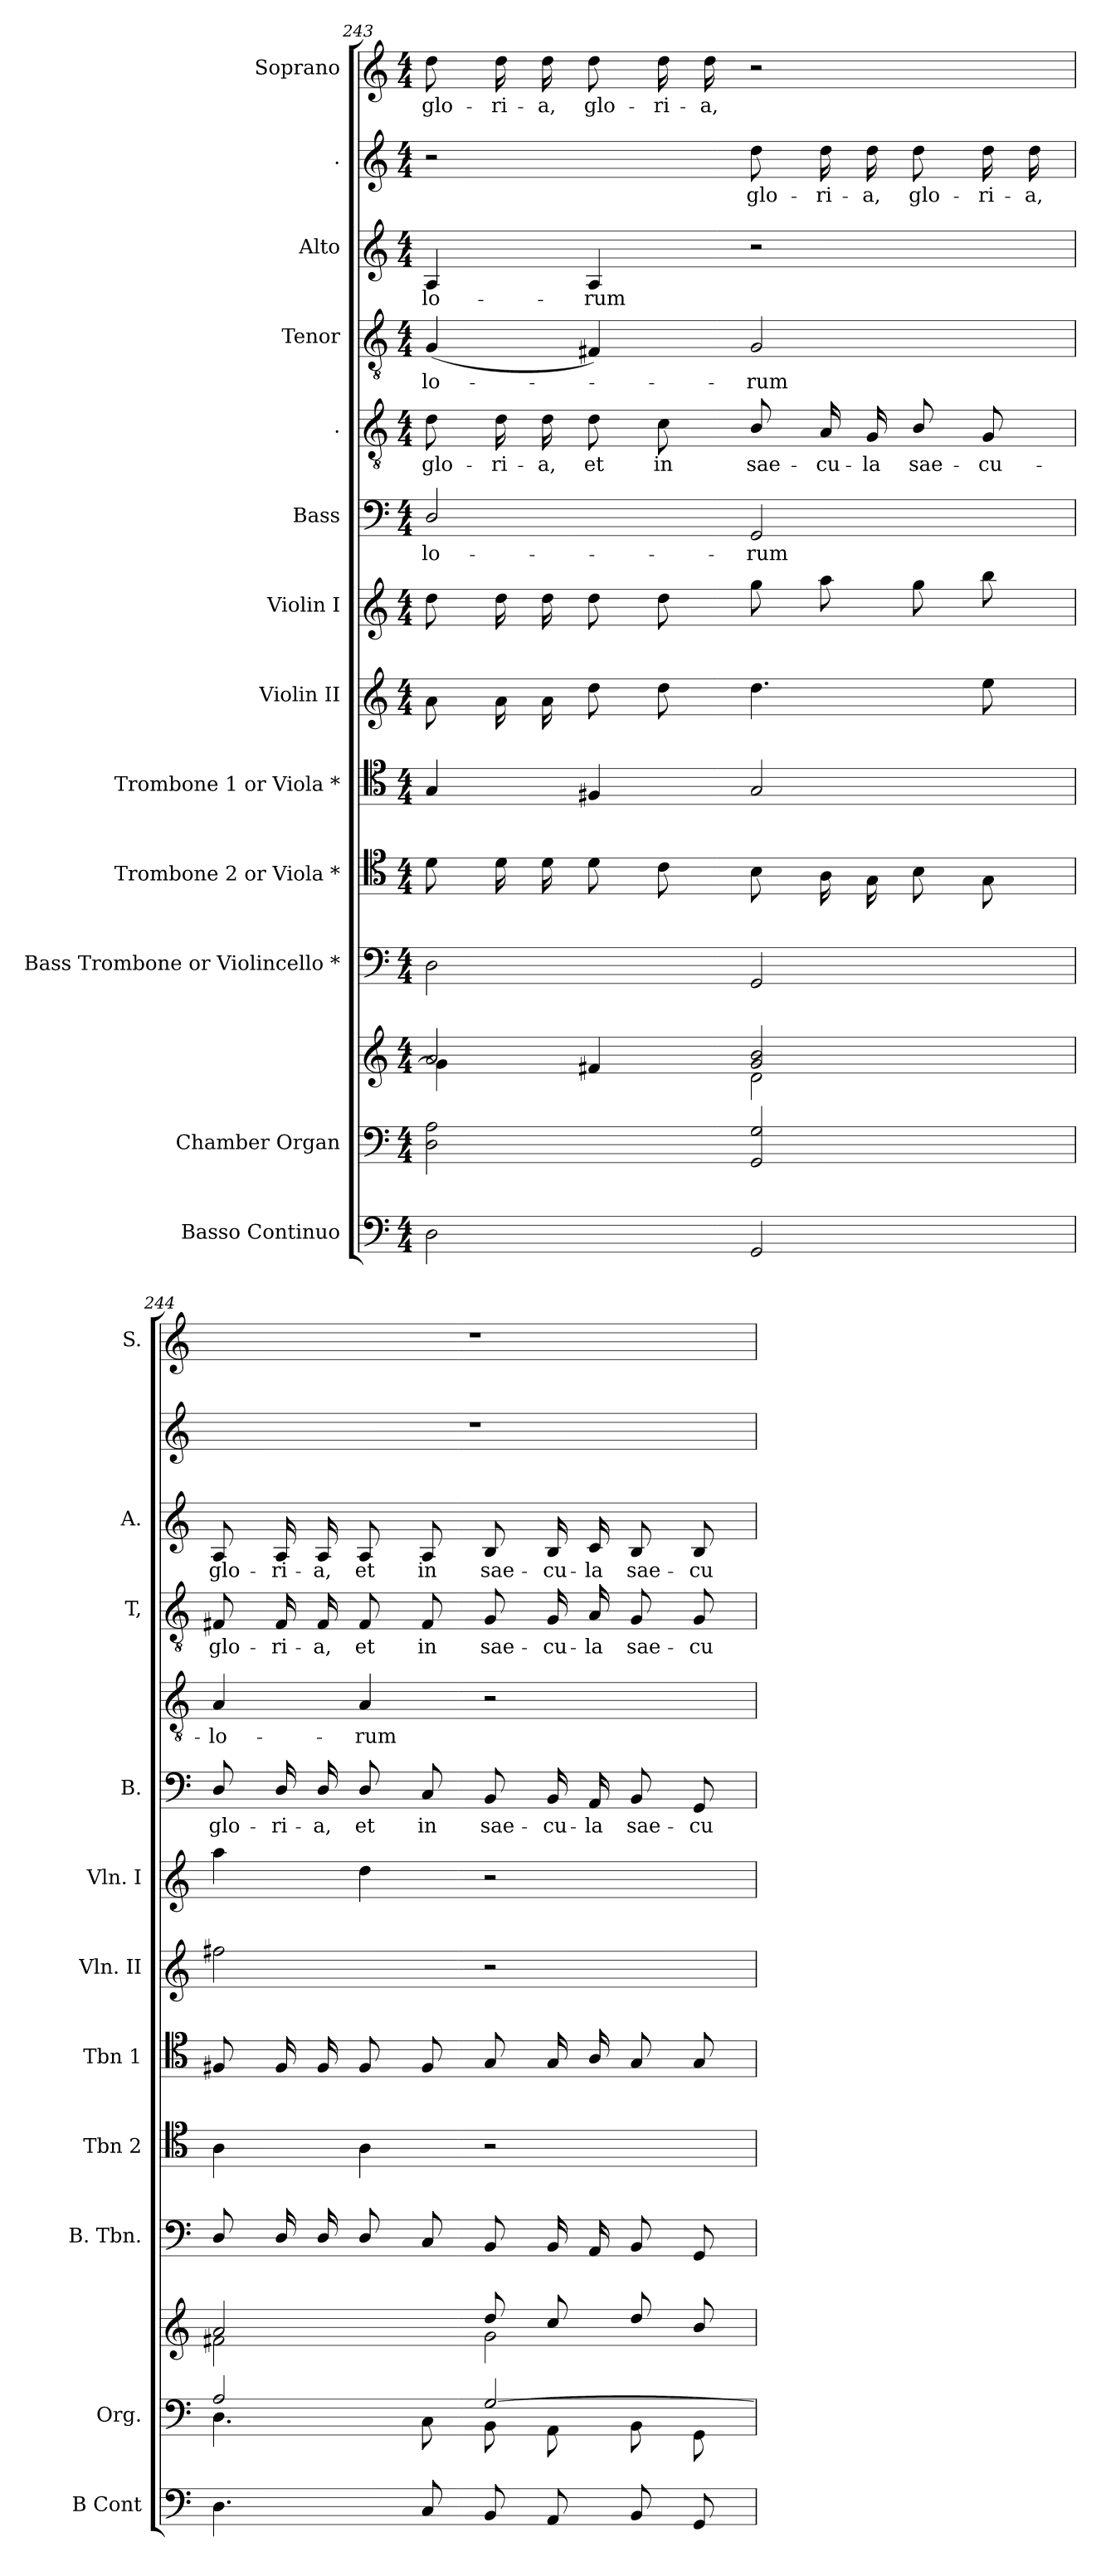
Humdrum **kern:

**kern	**kern	**kern	**kern	**kern	**kern	**kern	**kern	**kern	**text	**kern	**text	**kern	**text	**kern	**text	**kern	**text	**kern	**text
*part13	*part12	*part12	*part11	*part10	*part9	*part8	*part7	*part6	*part6	*part5	*part5	*part4	*part4	*part3	*part3	*part2	*part2	*part1	*part1
*staff14	*staff13	*staff12	*staff11	*staff10	*staff9	*staff8	*staff7	*staff6	*staff6	*staff5	*staff5	*staff4	*staff4	*staff3	*staff3	*staff2	*staff2	*staff1	*staff1
*I"Basso  Continuo	*I"Chamber  Organ	*	*I"Bass Trombone or Violincello *	*I"Trombone 2 or Viola *	*I"Trombone 1 or Viola *	*I"Violin II	*I"Violin I	*I"Bass	*	*I".	*	*I"Tenor	*	*I"Alto	*	*I".	*	*I"Soprano	*
*I'B Cont	*I'Org.	*	*I'B. Tbn.	*I'Tbn 2	*I'Tbn 1	*I'Vln. II	*I'Vln. I	*I'B.	*	*	*	*I'T,	*	*I'A.	*	*	*	*I'S.	*
*clefF4	*clefF4	*clefG2	*clefF4	*clefC4	*clefC4	*clefG2	*clefG2	*clefF4	*	*clefGv2	*	*clefGv2	*	*clefG2	*	*clefG2	*	*clefG2	*
*ITrd7c12	*	*	*	*	*	*	*	*	*	*ITrd7c12	*	*ITrd7c12	*	*	*	*	*	*	*
*k[]	*k[]	*k[]	*k[]	*k[]	*k[]	*k[]	*k[]	*k[]	*	*k[]	*	*k[]	*	*k[]	*	*k[]	*	*k[]	*
*C:	*C:	*C:	*C:	*C:	*C:	*C:	*C:	*C:	*	*C:	*	*C:	*	*C:	*	*C:	*	*C:	*
*M4/4	*M4/4	*M4/4	*M4/4	*M4/4	*M4/4	*M4/4	*M4/4	*M4/4	*	*M4/4	*	*M4/4	*	*M4/4	*	*M4/4	*	*M4/4	*
=243	=243	=243	=243	=243	=243	=243	=243	=243	=243	=243	=243	=243	=243	=243	=243	=243	=243	=243	=243
*	*	*^	*	*	*	*	*	*	*	*	*	*	*	*	*	*	*	*	*
!	!	!	!	!	!	!	!	!	!	!LO:LY:b:color=#000000	!	!	!	!	!	!	!	!	!	!
!	!	!	!	!	!	!	!	!	!	!	!	!LO:LY:b:color=#000000	!	!	!	!	!	!	!	!
!	!	!	!	!	!	!	!	!	!	!	!	!	!	!LO:LY:b:color=#000000	!	!	!	!	!	!
!	!	!	!	!	!	!	!	!	!	!	!	!	!	!	!	!LO:LY:b:color=#000000	!	!	!	!
!	!	!	!	!	!	!	!	!	!	!	!	!	!	!	!	!	!	!	!	!LO:LY:b:color=#000000
2DDi\	2Di\ 2Ai	2ai/	4gi\]	2Di\	8di\	4Gi/	8ai\	8ddi\	2Di/	-lo-	8Di\	glo-	(4GGi/	-lo-	4Ai/	-lo-	2r	.	8ddi\	glo-
!	!	!	!	!	!	!	!	!	!	!	!	!LO:LY:b:color=#000000	!	!	!	!	!	!	!	!
!	!	!	!	!	!	!	!	!	!	!	!	!	!	!	!	!	!	!	!	!LO:LY:b:color=#000000
.	.	.	.	.	16di\	.	16ai\	16ddi\	.	.	16Di\	-ri-	.	.	.	.	.	.	16ddi\	-ri-
!	!	!	!	!	!	!	!	!	!	!	!	!LO:LY:b:color=#000000	!	!	!	!	!	!	!	!
!	!	!	!	!	!	!	!	!	!	!	!	!	!	!	!	!	!	!	!	!LO:LY:b:color=#000000
.	.	.	.	.	16di\	.	16ai\	16ddi\	.	.	16Di\	-a,	.	.	.	.	.	.	16ddi\	-a,
!	!	!	!	!	!	!	!	!	!	!	!	!LO:LY:b:color=#000000	!	!	!	!	!	!	!	!
!	!	!	!	!	!	!	!	!	!	!	!	!	!	!	!	!LO:LY:b:color=#000000	!	!	!	!
!	!	!	!	!	!	!	!	!	!	!	!	!	!	!	!	!	!	!	!	!LO:LY:b:color=#000000
.	.	.	4f#Xi/	.	8di\	4F#Xi/	8ddi\	8ddi\	.	.	8Di\	et	4FF#Xi/)	.	4Ai/	-rum	.	.	8ddi\	glo-
!	!	!	!	!	!	!	!	!	!	!	!	!LO:LY:b:color=#000000	!	!	!	!	!	!	!	!
!	!	!	!	!	!	!	!	!	!	!	!	!	!	!	!	!	!	!	!	!LO:LY:b:color=#000000
.	.	.	.	.	8ci\	.	8ddi\	8ddi\	.	.	8Ci\	in	.	.	.	.	.	.	16ddi\	-ri-
!	!	!	!	!	!	!	!	!	!	!	!	!	!	!	!	!	!	!	!	!LO:LY:b:color=#000000
.	.	.	.	.	.	.	.	.	.	.	.	.	.	.	.	.	.	.	16ddi\	-a,
!	!	!	!	!	!	!	!	!	!	!LO:LY:b:color=#000000	!	!	!	!	!	!	!	!	!	!
!	!	!	!	!	!	!	!	!	!	!	!	!LO:LY:b:color=#000000	!	!	!	!	!	!	!	!
!	!	!	!	!	!	!	!	!	!	!	!	!	!	!LO:LY:b:color=#000000	!	!	!	!	!	!
!	!	!	!	!	!	!	!	!	!	!	!	!	!	!	!	!	!	!LO:LY:b:color=#000000	!	!
2GGGi/	2GGi/ 2Gi	2gi/ 2bi	2di\	2GGi/	8Bi\	2Gi/	4.ddi\	8ggi\	2GGi/	-rum	8BBi/	sae-	2GGi/	-rum	2r	.	8ddi\	glo-	2r	.
!	!	!	!	!	!	!	!	!	!	!	!	!LO:LY:b:color=#000000	!	!	!	!	!	!	!	!
!	!	!	!	!	!	!	!	!	!	!	!	!	!	!	!	!	!	!LO:LY:b:color=#000000	!	!
.	.	.	.	.	16Ai\	.	.	8aai\	.	.	16AAi/	-cu-	.	.	.	.	16ddi\	-ri-	.	.
!	!	!	!	!	!	!	!	!	!	!	!	!LO:LY:b:color=#000000	!	!	!	!	!	!	!	!
!	!	!	!	!	!	!	!	!	!	!	!	!	!	!	!	!	!	!LO:LY:b:color=#000000	!	!
.	.	.	.	.	16Gi\	.	.	.	.	.	16GGi/	-la	.	.	.	.	16ddi\	-a,	.	.
!	!	!	!	!	!	!	!	!	!	!	!	!LO:LY:b:color=#000000	!	!	!	!	!	!	!	!
!	!	!	!	!	!	!	!	!	!	!	!	!	!	!	!	!	!	!LO:LY:b:color=#000000	!	!
.	.	.	.	.	8Bi\	.	.	8ggi\	.	.	8BBi/	sae-	.	.	.	.	8ddi\	glo-	.	.
!	!	!	!	!	!	!	!	!	!	!	!	!LO:LY:b:color=#000000	!	!	!	!	!	!	!	!
!	!	!	!	!	!	!	!	!	!	!	!	!	!	!	!	!	!	!LO:LY:b:color=#000000	!	!
.	.	.	.	.	8Gi\	.	8eei\	8bbi\	.	.	8GGi/	-cu-	.	.	.	.	16ddi\	-ri-	.	.
!	!	!	!	!	!	!	!	!	!	!	!	!	!	!	!	!	!	!LO:LY:b:color=#000000	!	!
.	.	.	.	.	.	.	.	.	.	.	.	.	.	.	.	.	16ddi\	-a,	.	.
!!LO:PB:g=z
=244	=244	=244	=244	=244	=244	=244	=244	=244	=244	=244	=244	=244	=244	=244	=244	=244	=244	=244	=244	=244
*	*^	*	*	*	*	*	*	*	*	*	*	*	*	*	*	*	*	*	*	*
!	!	!	!	!	!	!	!	!	!	!	!LO:LY:b:color=#000000	!	!	!	!	!	!	!	!	!	!
!	!	!	!	!	!	!	!	!	!	!	!	!	!LO:LY:b:color=#000000	!	!	!	!	!	!	!	!
!	!	!	!	!	!	!	!	!	!	!	!	!	!	!	!LO:LY:b:color=#000000	!	!	!	!	!	!
!	!	!	!	!	!	!	!	!	!	!	!	!	!	!	!	!	!LO:LY:b:color=#000000	!	!	!	!
4.DDi\	2Ai/	4.Di\	2ai/	2f#Xi\	8Di/	4Ai\	8F#Xi/	2ff#Xi\	4aai\	8Di/	glo-	4AAi/	-lo-	8FF#Xi/	glo-	8Ai/	glo-	1r	.	1r	.
!	!	!	!	!	!	!	!	!	!	!	!LO:LY:b:color=#000000	!	!	!	!	!	!	!	!	!	!
!	!	!	!	!	!	!	!	!	!	!	!	!	!	!	!LO:LY:b:color=#000000	!	!	!	!	!	!
!	!	!	!	!	!	!	!	!	!	!	!	!	!	!	!	!	!LO:LY:b:color=#000000	!	!	!	!
.	.	.	.	.	16Di/	.	16F#i/	.	.	16Di/	-ri-	.	.	16FF#i/	-ri-	16Ai/	-ri-	.	.	.	.
!	!	!	!	!	!	!	!	!	!	!	!LO:LY:b:color=#000000	!	!	!	!	!	!	!	!	!	!
!	!	!	!	!	!	!	!	!	!	!	!	!	!	!	!LO:LY:b:color=#000000	!	!	!	!	!	!
!	!	!	!	!	!	!	!	!	!	!	!	!	!	!	!	!	!LO:LY:b:color=#000000	!	!	!	!
.	.	.	.	.	16Di/	.	16F#i/	.	.	16Di/	-a,	.	.	16FF#i/	-a,	16Ai/	-a,	.	.	.	.
!	!	!	!	!	!	!	!	!	!	!	!LO:LY:b:color=#000000	!	!	!	!	!	!	!	!	!	!
!	!	!	!	!	!	!	!	!	!	!	!	!	!LO:LY:b:color=#000000	!	!	!	!	!	!	!	!
!	!	!	!	!	!	!	!	!	!	!	!	!	!	!	!LO:LY:b:color=#000000	!	!	!	!	!	!
!	!	!	!	!	!	!	!	!	!	!	!	!	!	!	!	!	!LO:LY:b:color=#000000	!	!	!	!
.	.	.	.	.	8Di/	4Ai\	8F#i/	.	4ddi\	8Di/	et	4AAi/	-rum	8FF#i/	et	8Ai/	et	.	.	.	.
!	!	!	!	!	!	!	!	!	!	!	!LO:LY:b:color=#000000	!	!	!	!	!	!	!	!	!	!
!	!	!	!	!	!	!	!	!	!	!	!	!	!	!	!LO:LY:b:color=#000000	!	!	!	!	!	!
!	!	!	!	!	!	!	!	!	!	!	!	!	!	!	!	!	!LO:LY:b:color=#000000	!	!	!	!
8CCi/	.	8Ci\	.	.	8Ci/	.	8F#i/	.	.	8Ci/	in	.	.	8FF#i/	in	8Ai/	in	.	.	.	.
!	!	!	!	!	!	!	!	!	!	!	!LO:LY:b:color=#000000	!	!	!	!	!	!	!	!	!	!
!	!	!	!	!	!	!	!	!	!	!	!	!	!	!	!LO:LY:b:color=#000000	!	!	!	!	!	!
!	!	!	!	!	!	!	!	!	!	!	!	!	!	!	!	!	!LO:LY:b:color=#000000	!	!	!	!
8BBBi/	[2Gi/	8BBi\	8ddi/	2gi\	8BBi/	2r	8Gi/	2r	2r	8BBi/	sae-	2r	.	8GGi/	sae-	8Bi/	sae-	.	.	.	.
!	!	!	!	!	!	!	!	!	!	!	!LO:LY:b:color=#000000	!	!	!	!	!	!	!	!	!	!
!	!	!	!	!	!	!	!	!	!	!	!	!	!	!	!LO:LY:b:color=#000000	!	!	!	!	!	!
!	!	!	!	!	!	!	!	!	!	!	!	!	!	!	!	!	!LO:LY:b:color=#000000	!	!	!	!
8AAAi/	.	8AAi\	8cci/	.	16BBi/	.	16Gi/	.	.	16BBi/	-cu-	.	.	16GGi/	-cu-	16Bi/	-cu-	.	.	.	.
!	!	!	!	!	!	!	!	!	!	!	!LO:LY:b:color=#000000	!	!	!	!	!	!	!	!	!	!
!	!	!	!	!	!	!	!	!	!	!	!	!	!	!	!LO:LY:b:color=#000000	!	!	!	!	!	!
!	!	!	!	!	!	!	!	!	!	!	!	!	!	!	!	!	!LO:LY:b:color=#000000	!	!	!	!
.	.	.	.	.	16AAi/	.	16Ai/	.	.	16AAi/	-la	.	.	16AAi/	-la	16ci/	-la	.	.	.	.
!	!	!	!	!	!	!	!	!	!	!	!LO:LY:b:color=#000000	!	!	!	!	!	!	!	!	!	!
!	!	!	!	!	!	!	!	!	!	!	!	!	!	!	!LO:LY:b:color=#000000	!	!	!	!	!	!
!	!	!	!	!	!	!	!	!	!	!	!	!	!	!	!	!	!LO:LY:b:color=#000000	!	!	!	!
8BBBi/	.	8BBi\	8ddi/	.	8BBi/	.	8Gi/	.	.	8BBi/	sae-	.	.	8GGi/	sae-	8Bi/	sae-	.	.	.	.
!	!	!	!	!	!	!	!	!	!	!	!LO:LY:b:color=#000000	!	!	!	!	!	!	!	!	!	!
!	!	!	!	!	!	!	!	!	!	!	!	!	!	!	!LO:LY:b:color=#000000	!	!	!	!	!	!
!	!	!	!	!	!	!	!	!	!	!	!	!	!	!	!	!	!LO:LY:b:color=#000000	!	!	!	!
8GGGi/	.	8GGi\	8bi/	.	8GGi/	.	8Gi/	.	.	8GGi/	-cu-	.	.	8GGi/	-cu-	8Bi/	-cu-	.	.	.	.
*	*v	*v	*	*	*	*	*	*	*	*	*	*	*	*	*	*	*	*	*	*	*
*	*	*v	*v	*	*	*	*	*	*	*	*	*	*	*	*	*	*	*	*	*
=	=	=	=	=	=	=	=	=	=	=	=	=	=	=	=	=	=	=	=
*-	*-	*-	*-	*-	*-	*-	*-	*-	*-	*-	*-	*-	*-	*-	*-	*-	*-	*-	*-
